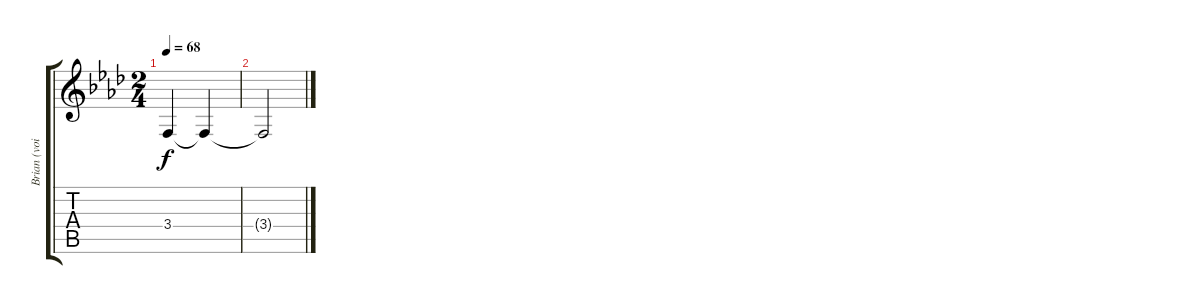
\track ("Brian (voice)" "Brian (voi") {instrument flute}
\staff {score tabs}
\tuning (E4 B3 G3 D3 A2 E2) {hide}
\ts (2 4)
\tempo 68
\clef g2
\ks fminor
3.4{t}.4{dy f} 3.4{t}.4 |
3.4{t}.2
